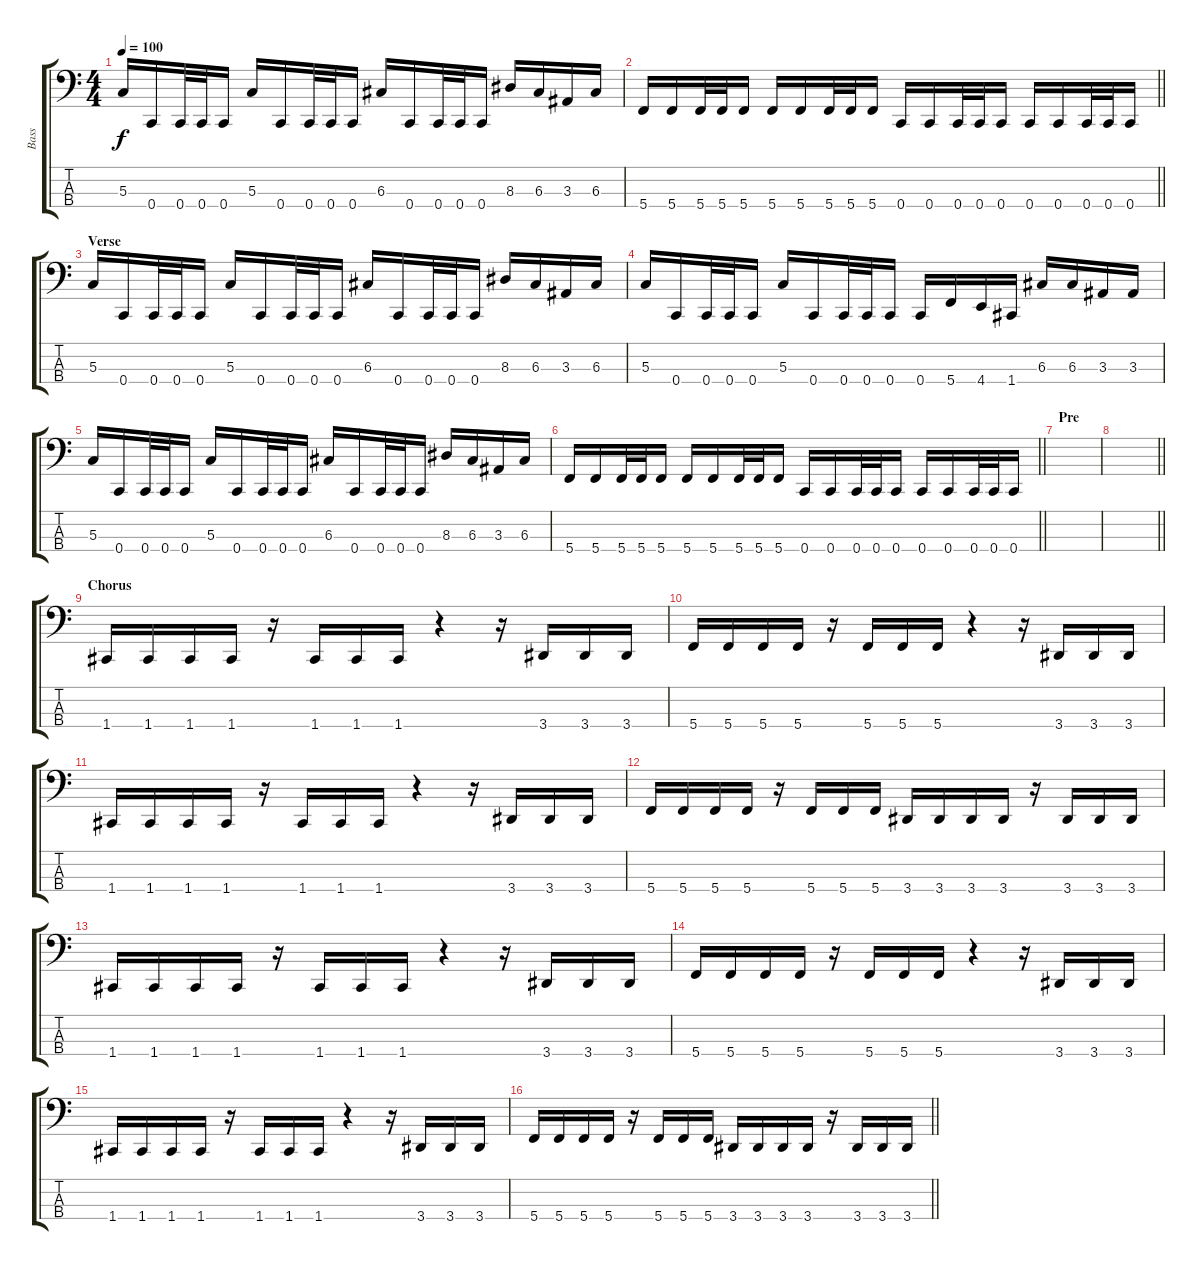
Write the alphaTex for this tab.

\track ("Bass" "Bass") {instrument electricbasspick}
\staff {score tabs}
\tuning (F2 C2 G1 C1) {hide}
\ts (4 4)
\tempo 100
\clef f4
\ks c
5.3.16{dy f} 0.4.16 0.4.32 0.4.32 0.4.16 5.3.16 0.4.16 0.4.32 0.4.32 0.4.16 6.3.16 0.4.16 0.4.32 0.4.32 0.4.16 8.3.16 6.3.16 3.3.16 6.3.16 |
\barLineRight lightlight
5.4.16 5.4.16 5.4.32 5.4.32 5.4.16 5.4.16 5.4.16 5.4.32 5.4.32 5.4.16 0.4.16 0.4.16 0.4.32 0.4.32 0.4.16 0.4.16 0.4.16 0.4.32 0.4.32 0.4.16 |
\section ("" "Verse")
5.3.16 0.4.16 0.4.32 0.4.32 0.4.16 5.3.16 0.4.16 0.4.32 0.4.32 0.4.16 6.3.16 0.4.16 0.4.32 0.4.32 0.4.16 8.3.16 6.3.16 3.3.16 6.3.16 |
5.3.16 0.4.16 0.4.32 0.4.32 0.4.16 5.3.16 0.4.16 0.4.32 0.4.32 0.4.16 0.4.16 5.4.16 4.4.16 1.4.16 6.3.16 6.3.16 3.3.16 3.3.16 |
5.3.16 0.4.16 0.4.32 0.4.32 0.4.16 5.3.16 0.4.16 0.4.32 0.4.32 0.4.16 6.3.16 0.4.16 0.4.32 0.4.32 0.4.16 8.3.16 6.3.16 3.3.16 6.3.16 |
\barLineRight lightlight
5.4.16 5.4.16 5.4.32 5.4.32 5.4.16 5.4.16 5.4.16 5.4.32 5.4.32 5.4.16 0.4.16 0.4.16 0.4.32 0.4.32 0.4.16 0.4.16 0.4.16 0.4.32 0.4.32 0.4.16 |
\section ("" "Pre")
|
\barLineRight lightlight
|
\section ("" "Chorus")
1.4.16 1.4.16 1.4.16 1.4.16 r.16 1.4.16 1.4.16 1.4.16 r.4 r.16 3.4.16 3.4.16 3.4.16 |
5.4.16 5.4.16 5.4.16 5.4.16 r.16 5.4.16 5.4.16 5.4.16 r.4 r.16 3.4.16 3.4.16 3.4.16 |
1.4.16 1.4.16 1.4.16 1.4.16 r.16 1.4.16 1.4.16 1.4.16 r.4 r.16 3.4.16 3.4.16 3.4.16 |
5.4.16 5.4.16 5.4.16 5.4.16 r.16 5.4.16 5.4.16 5.4.16 3.4.16 3.4.16 3.4.16 3.4.16 r.16 3.4.16 3.4.16 3.4.16 |
1.4.16 1.4.16 1.4.16 1.4.16 r.16 1.4.16 1.4.16 1.4.16 r.4 r.16 3.4.16 3.4.16 3.4.16 |
5.4.16 5.4.16 5.4.16 5.4.16 r.16 5.4.16 5.4.16 5.4.16 r.4 r.16 3.4.16 3.4.16 3.4.16 |
1.4.16 1.4.16 1.4.16 1.4.16 r.16 1.4.16 1.4.16 1.4.16 r.4 r.16 3.4.16 3.4.16 3.4.16 |
\barLineRight lightlight
5.4.16 5.4.16 5.4.16 5.4.16 r.16 5.4.16 5.4.16 5.4.16 3.4.16 3.4.16 3.4.16 3.4.16 r.16 3.4.16 3.4.16 3.4.16
